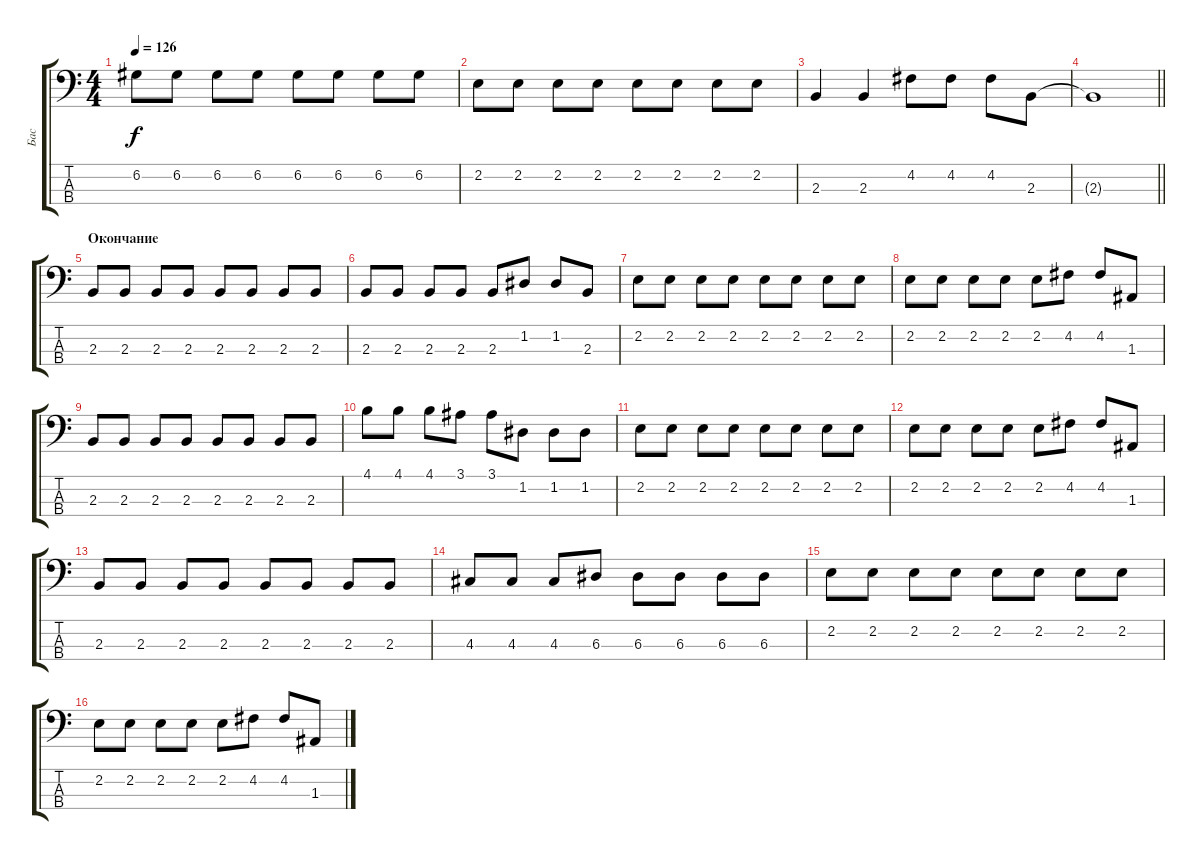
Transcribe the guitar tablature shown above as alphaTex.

\track ("Бас" "Бас") {instrument electricbassfinger}
\staff {score tabs}
\tuning (G2 D2 A1 E1) {hide}
\ts (4 4)
\tempo 126
\clef f4
\ks c
6.2.8{dy f} 6.2.8 6.2.8 6.2.8 6.2.8 6.2.8 6.2.8 6.2.8 |
2.2.8 2.2.8 2.2.8 2.2.8 2.2.8 2.2.8 2.2.8 2.2.8 |
2.3.4 2.3.4 4.2.8 4.2.8 4.2.8 2.3.8 |
\barLineRight lightlight
2.3{t}.1 |
\section ("" "Окончание")
2.3.8 2.3.8 2.3.8 2.3.8 2.3.8 2.3.8 2.3.8 2.3.8 |
2.3.8 2.3.8 2.3.8 2.3.8 2.3.8 1.2.8 1.2.8 2.3.8 |
2.2.8 2.2.8 2.2.8 2.2.8 2.2.8 2.2.8 2.2.8 2.2.8 |
2.2.8 2.2.8 2.2.8 2.2.8 2.2.8 4.2.8 4.2.8 1.3.8 |
2.3.8 2.3.8 2.3.8 2.3.8 2.3.8 2.3.8 2.3.8 2.3.8 |
4.1.8 4.1.8 4.1.8 3.1.8 3.1.8 1.2.8 1.2.8 1.2.8 |
2.2.8 2.2.8 2.2.8 2.2.8 2.2.8 2.2.8 2.2.8 2.2.8 |
2.2.8 2.2.8 2.2.8 2.2.8 2.2.8 4.2.8 4.2.8 1.3.8 |
2.3.8 2.3.8 2.3.8 2.3.8 2.3.8 2.3.8 2.3.8 2.3.8 |
4.3.8 4.3.8 4.3.8 6.3.8 6.3.8 6.3.8 6.3.8 6.3.8 |
2.2.8 2.2.8 2.2.8 2.2.8 2.2.8 2.2.8 2.2.8 2.2.8 |
2.2.8 2.2.8 2.2.8 2.2.8 2.2.8 4.2.8 4.2.8 1.3.8
